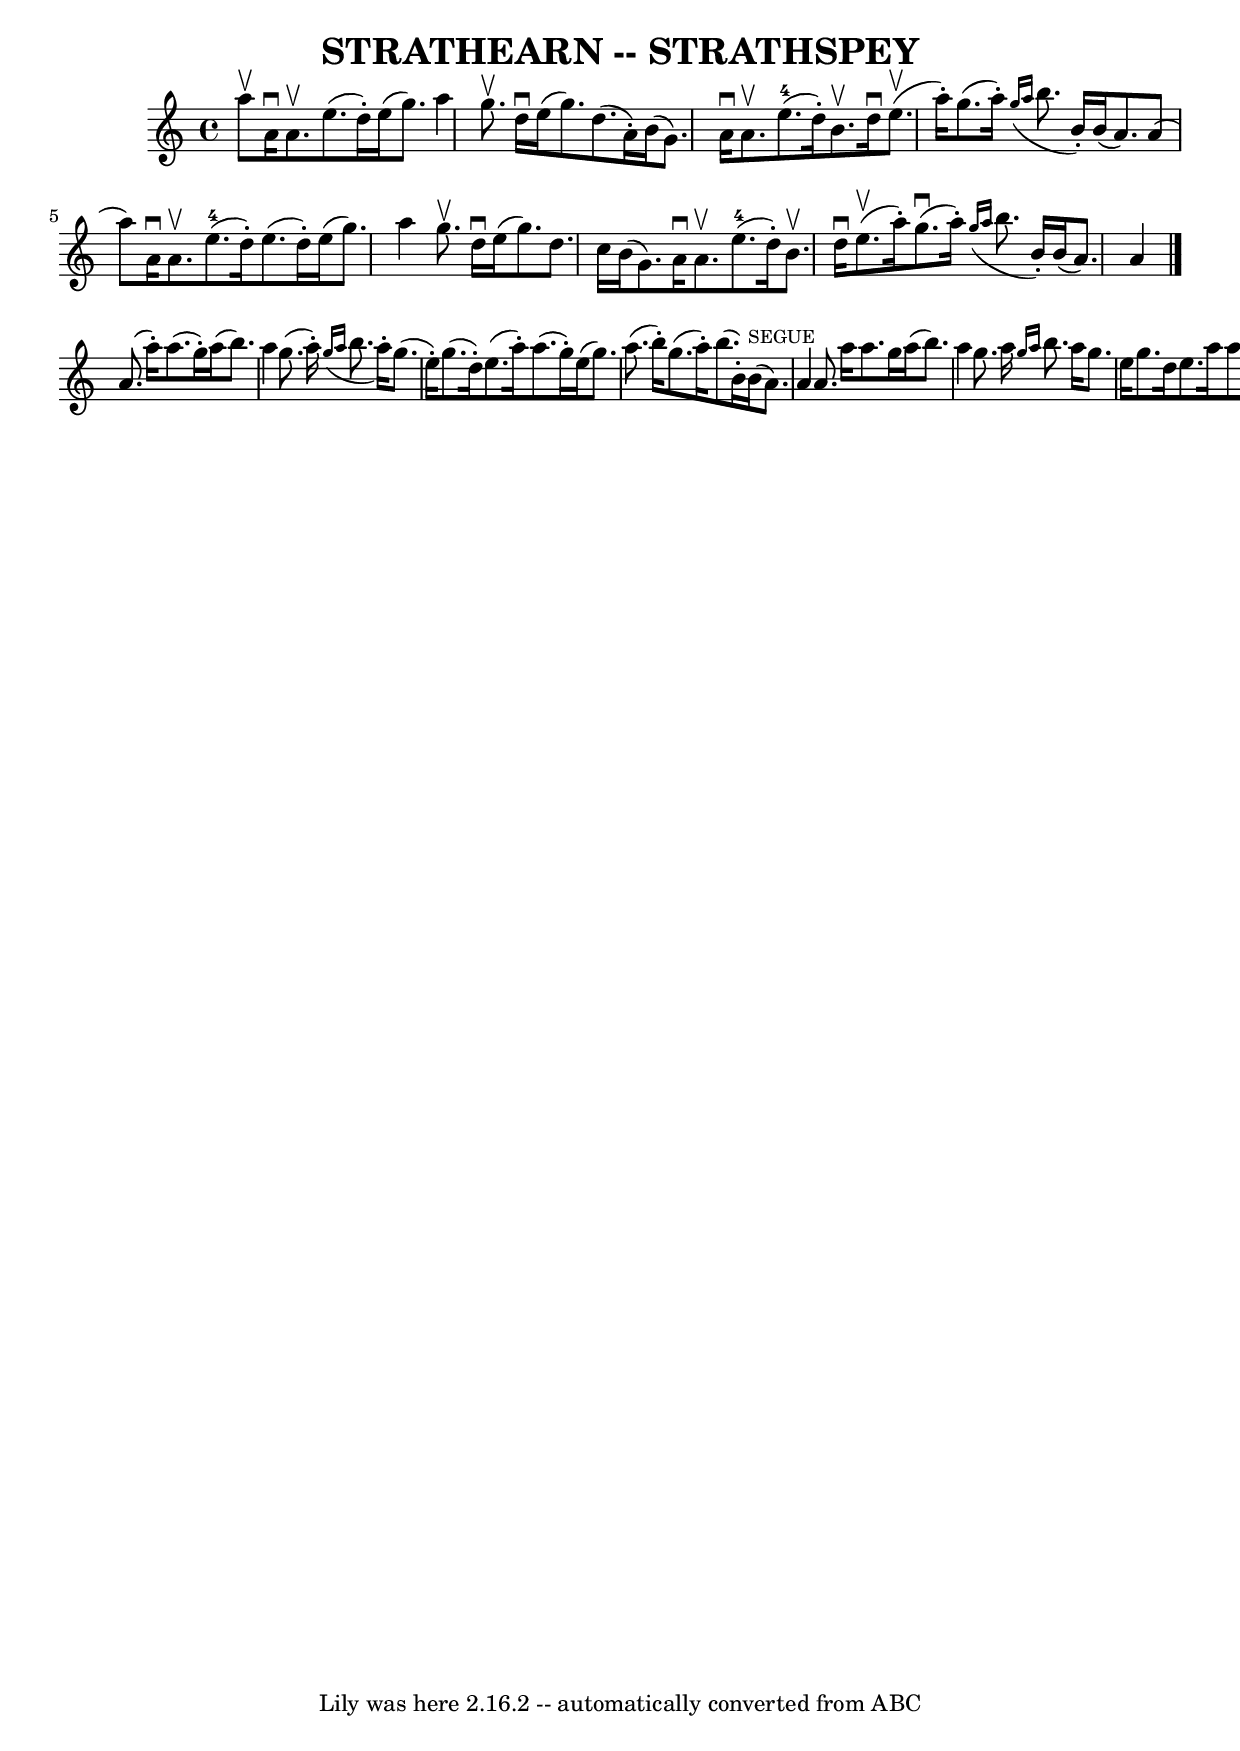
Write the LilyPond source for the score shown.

\version "2.16.2"
\include "Mammoth.ily"
\header {
  %% book = "Ryan's Mammoth Collection of Fiddle Tunes"
  crossRefNumber = "1"
  footnotes = ""
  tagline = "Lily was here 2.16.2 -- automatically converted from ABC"
  title = "STRATHEARN -- STRATHSPEY"

}
voicedefault =  {


  \override Staff.TimeSignature #'style = #'C
  \time 4/4 % %slurgraces 1
  
  \key a \minor
  a''8^\upbow   |
  a'16^\downbow a'8.^\upbow   
  e''8. (d''16-.) e''16 (g''8.) a''4    |
  g''8.^\upbow  
  d''16^\downbow e''16 (g''8.) d''8. (a'16-.) b'16 (g'8.-)   |
  a'16^\downbow a'8.^\upbow e''8.-4(d''16-.)   
  b'8.^\upbow d''16^\downbow e''8. (^\upbow a''16-.)   |
  
  g''8. (a''16-.)   \grace { g''16 (a''16  
			    } b''8. b'16-.)   
  b'16 (a'8.) a'8 (a''8)   |
  a'16^\downbow a'8.^\upbow e''8.-4(d''16-.) e''8. (d''16-.) e''16 (g''8. 
  ) a''4    |
  g''8.^\upbow d''16^\downbow e''16 (g''8.)  
  d''8. c''16 b'16 (g'8.)   |
  a'16^\downbow a'8.^\upbow e''8.-4(d''16-.) b'8.^\upbow d''16^\downbow     
  e''8. (^\upbow a''16-.)   |
  g''8. (^\downbow a''16-.)   
  \grace { g''16 (a''16  
	 } b''8. b'16-.) b'16 (a'8.) a'4  
  \bar "|." a'8. (a''16-.) a''8. (g''16-.) a''16 (b''8.-) a''4    |
  g''8. (a''16-.)   \grace { g''16 (a''16  
			    }  
  b''8. a''16-.) g''8. (e''16-.) g''8. (d''16-.)   
  |
  e''8. (a''16-.) a''8. (g''16-.) e''16 (g''8.-) a''8. (b''16-.)   |
  g''8. (a''16-.) b''8. (b'16-.) b'16^\segue(a'8.) a'4    |
  a'8. a''16    
  a''8. g''16 a''16 (b''8.) a''4    |
  g''8. a''16  
  \grace { g''16 a''16  
	 } b''8. a''16 g''8. e''16 g''8.    
  d''16    |
  e''8. a''16 a''8. g''16 e''16 (g''8.)   
  a''8. b''16-.   |
  g''8. a''16 b''8. b'16 b'16 (a'8. 
  ) a'8    \bar "|."   

}

\score{
  <<

    \context Staff="default"
    {
      \voicedefault 
      
    }

  >>
  \layout {
    
  }
  \midi {
  }

}
